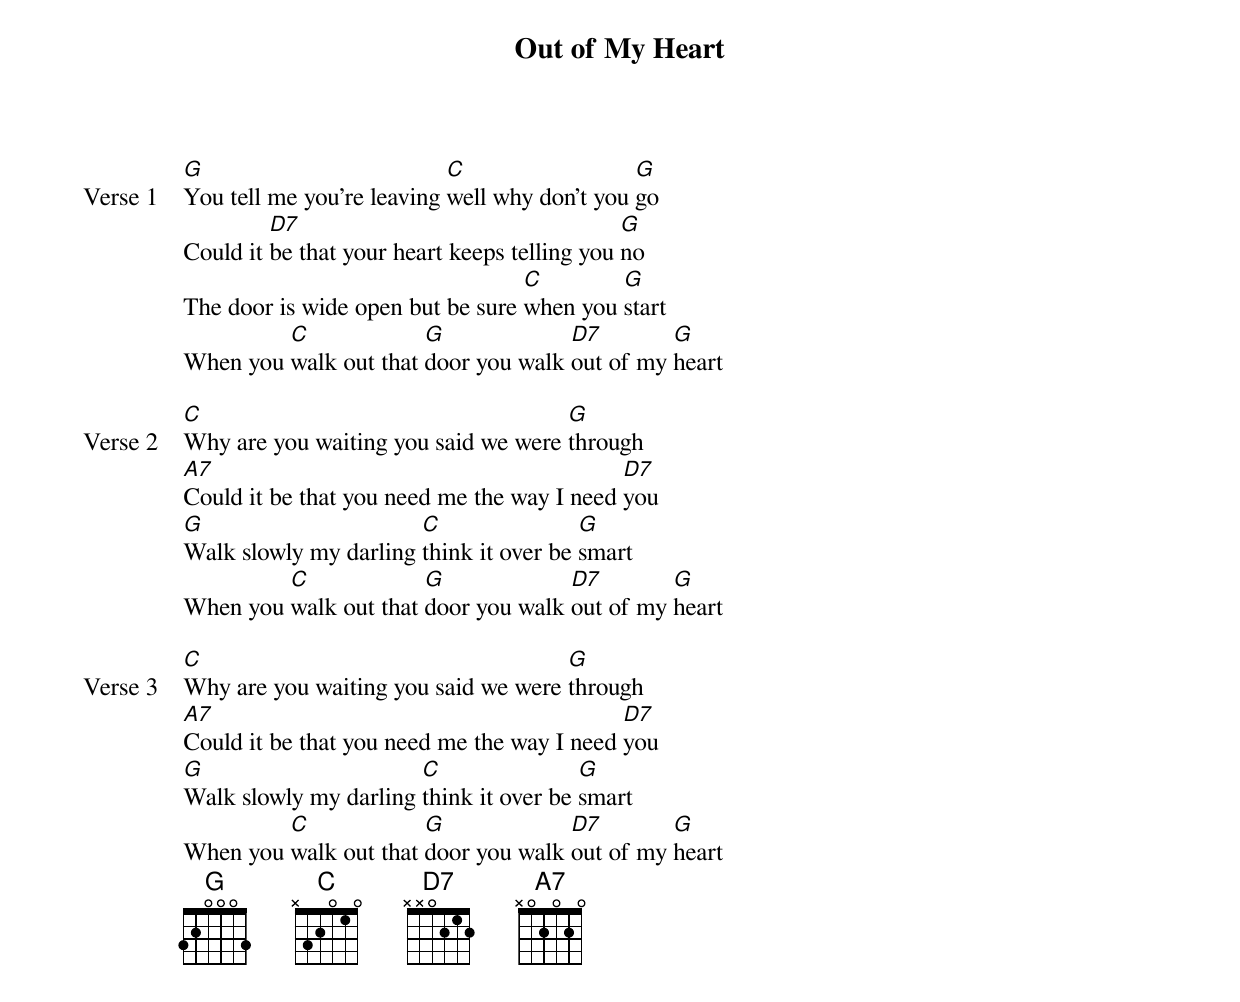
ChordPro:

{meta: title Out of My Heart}
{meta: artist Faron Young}
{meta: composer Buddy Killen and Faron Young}

{start_of_verse: Verse 1}
[G]You tell me you're leaving [C]well why don't you [G]go
Could it [D7]be that your heart keeps telling you [G]no
The door is wide open but be sure [C]when you [G]start
When you [C]walk out that [G]door you walk [D7]out of my [G]heart
{end_of_verse}

{start_of_verse: Verse 2}
[C]Why are you waiting you said we were [G]through
[A7]Could it be that you need me the way I need [D7]you
[G]Walk slowly my darling [C]think it over be [G]smart
When you [C]walk out that [G]door you walk [D7]out of my [G]heart
{end_of_verse}

{start_of_verse: Verse 3}
[C]Why are you waiting you said we were [G]through
[A7]Could it be that you need me the way I need [D7]you
[G]Walk slowly my darling [C]think it over be [G]smart
When you [C]walk out that [G]door you walk [D7]out of my [G]heart
{end_of_verse}
